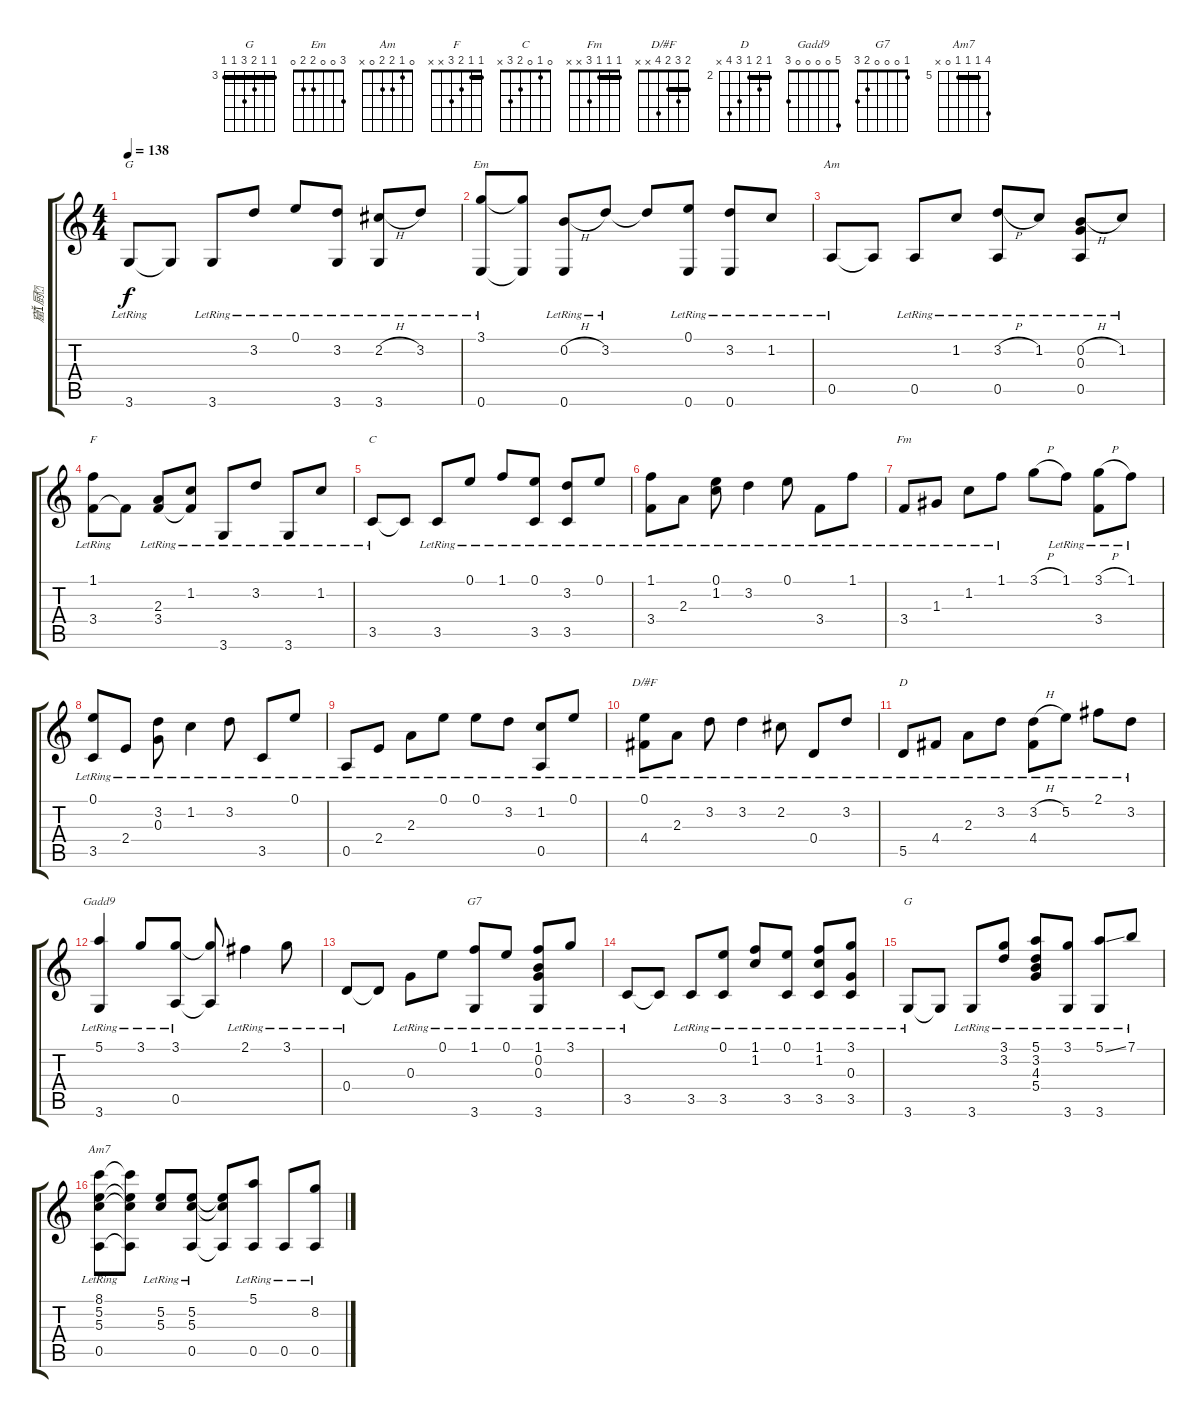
\track ("窟厨" "窟厨") {instrument acousticguitarnylon}
\staff {score tabs}
\tuning (E4 B3 G3 D3 A2 E2) {hide}
\chord ("G" 3 0 0 0 2 3)
\chord ("Em" 3 0 0 2 2 0)
\chord ("Am" 0 1 2 2 0 x)
\chord ("F" 1 1 2 3 x x) {barre 1}
\chord ("C" 0 1 0 2 3 x)
\chord ("Fm" 1 1 1 3 x x) {barre 1}
\chord ("D/#F" 2 3 2 4 x x) {barre 2}
\chord ("D" 2 3 2 4 5 x) {firstfret 2 barre 2}
\chord ("Gadd9" 5 0 0 0 0 3)
\chord ("G7" 1 0 0 0 2 3)
\chord ("G" 3 3 4 5 3 3) {firstfret 3 barre 3}
\chord ("Am7" 8 5 5 5 0 x) {firstfret 5 barre 5}
\ts (4 4)
\tempo 138
\clef g2
\ks c
3.6{lr}.8{ch "G" dy f} 3.6{t}.8 3.6{lr}.8 3.2{lr}.8 0.1{lr}.8 (3.2{lr} 3.6{lr}).8 (2.2{h} 3.6{lr}).8 3.2{lr}.8 |
(3.1{lr} 0.6{lr}).8{ch "Em"} (3.1{t} 0.6{t}).8 (0.2{h} 0.6{lr}).8 3.2{lr}.8 3.2{t}.8 (0.1{lr} 0.6{lr}).8 (3.2{lr} 0.6{lr}).8 1.2{lr}.8 |
0.5{lr}.8{ch "Am"} 0.5{t}.8 0.5{lr}.8 1.2{lr}.8 (3.2{h} 0.5{lr}).8 1.2{lr}.8 (0.2{h} 0.3{lr} 0.5{lr}).8 1.2{lr}.8 |
(1.1{lr} 3.4{lr}).8{ch "F"} 3.4{t}.8 (2.3{lr} 3.4{lr}).8 (1.2{lr} 3.4{t}).8 3.6{lr}.8 3.2{lr}.8 3.6{lr}.8 1.2{lr}.8 |
3.5{lr}.8{ch "C"} 3.5{t}.8 3.5{lr}.8 0.1{lr}.8 1.1{lr}.8 (0.1{lr} 3.5{lr}).8 (3.2{lr} 3.5{lr}).8 0.1{lr}.8 |
(1.1{lr} 3.4{lr}).8 2.3{lr}.8 (0.1{lr} 1.2{lr}).8 3.2{lr}.4 0.1{lr}.8 3.4{lr}.8 1.1{lr}.8 |
3.4{lr}.8{ch "Fm"} 1.3{lr}.8 1.2{lr}.8 1.1{lr}.8 3.1{h}.8 1.1{lr}.8 (3.1{h} 3.4{lr}).8 1.1{lr}.8 |
(0.1{lr} 3.5{lr}).8 2.4{lr}.8 (3.2{lr} 0.3{lr}).8 1.2{lr}.4 3.2{lr}.8 3.5{lr}.8 0.1{lr}.8 |
0.5{lr}.8 2.4{lr}.8 2.3{lr}.8 0.1{lr}.8 0.1{lr}.8 3.2{lr}.8 (1.2{lr} 0.5{lr}).8 0.1{lr}.8 |
(0.1{lr} 4.4{lr}).8{ch "D/#F"} 2.3{lr}.8 3.2{lr}.8 3.2{lr}.4 2.2{lr}.8 0.4{lr}.8 3.2{lr}.8 |
5.5{lr}.8{ch "D"} 4.4{lr}.8 2.3{lr}.8 3.2{lr}.8 (3.2{h} 4.4{lr}).8 5.2{lr}.8 2.1{lr}.8 3.2{lr}.8 |
(5.1{lr} 3.6{lr}).4{ch "Gadd9"} 3.1{lr}.8 (3.1{lr} 0.5{lr}).8 (3.1{t} 0.5{t}).8 2.1{lr}.4 3.1{lr}.8 |
0.4{lr}.8 0.4{t}.8 0.3{lr}.8 0.1{lr}.8 (1.1{lr} 3.6{lr}).8{ch "G7"} 0.1{lr}.8 (1.1{lr} 0.2{lr} 0.3{lr} 3.6{lr}).8 3.1{lr}.8 |
3.5{lr}.8 3.5{t}.8 3.5{lr}.8 (0.1{lr} 3.5{lr}).8 (1.1{lr} 1.2{lr}).8 (0.1{lr} 3.5{lr}).8 (1.1{lr} 1.2{lr} 3.5{lr}).8 (3.1{lr} 0.3{lr} 3.5{lr}).8 |
3.6{lr}.8{ch "G"} 3.6{t}.8 3.6{lr}.8 (3.1{lr} 3.2{lr}).8 (5.1{lr} 3.2{lr} 4.3{lr} 5.4{lr}).8 (3.1{lr} 3.6{lr}).8 (5.1{ss} 3.6{lr}).8 7.1{lr}.8 |
(8.1{lr} 5.2{lr} 5.3{lr} 0.5{lr}).8{ch "Am7"} (8.1{t} 5.2{t} 5.3{t} 0.5{t}).8 (5.2{lr} 5.3{lr}).8 (5.2{lr} 5.3{lr} 0.5{lr}).8 (5.2{t} 5.3{t} 0.5{t}).8 (5.1{lr} 0.5{lr}).8 0.5{lr}.8 (8.2{lr} 0.5{lr}).8
